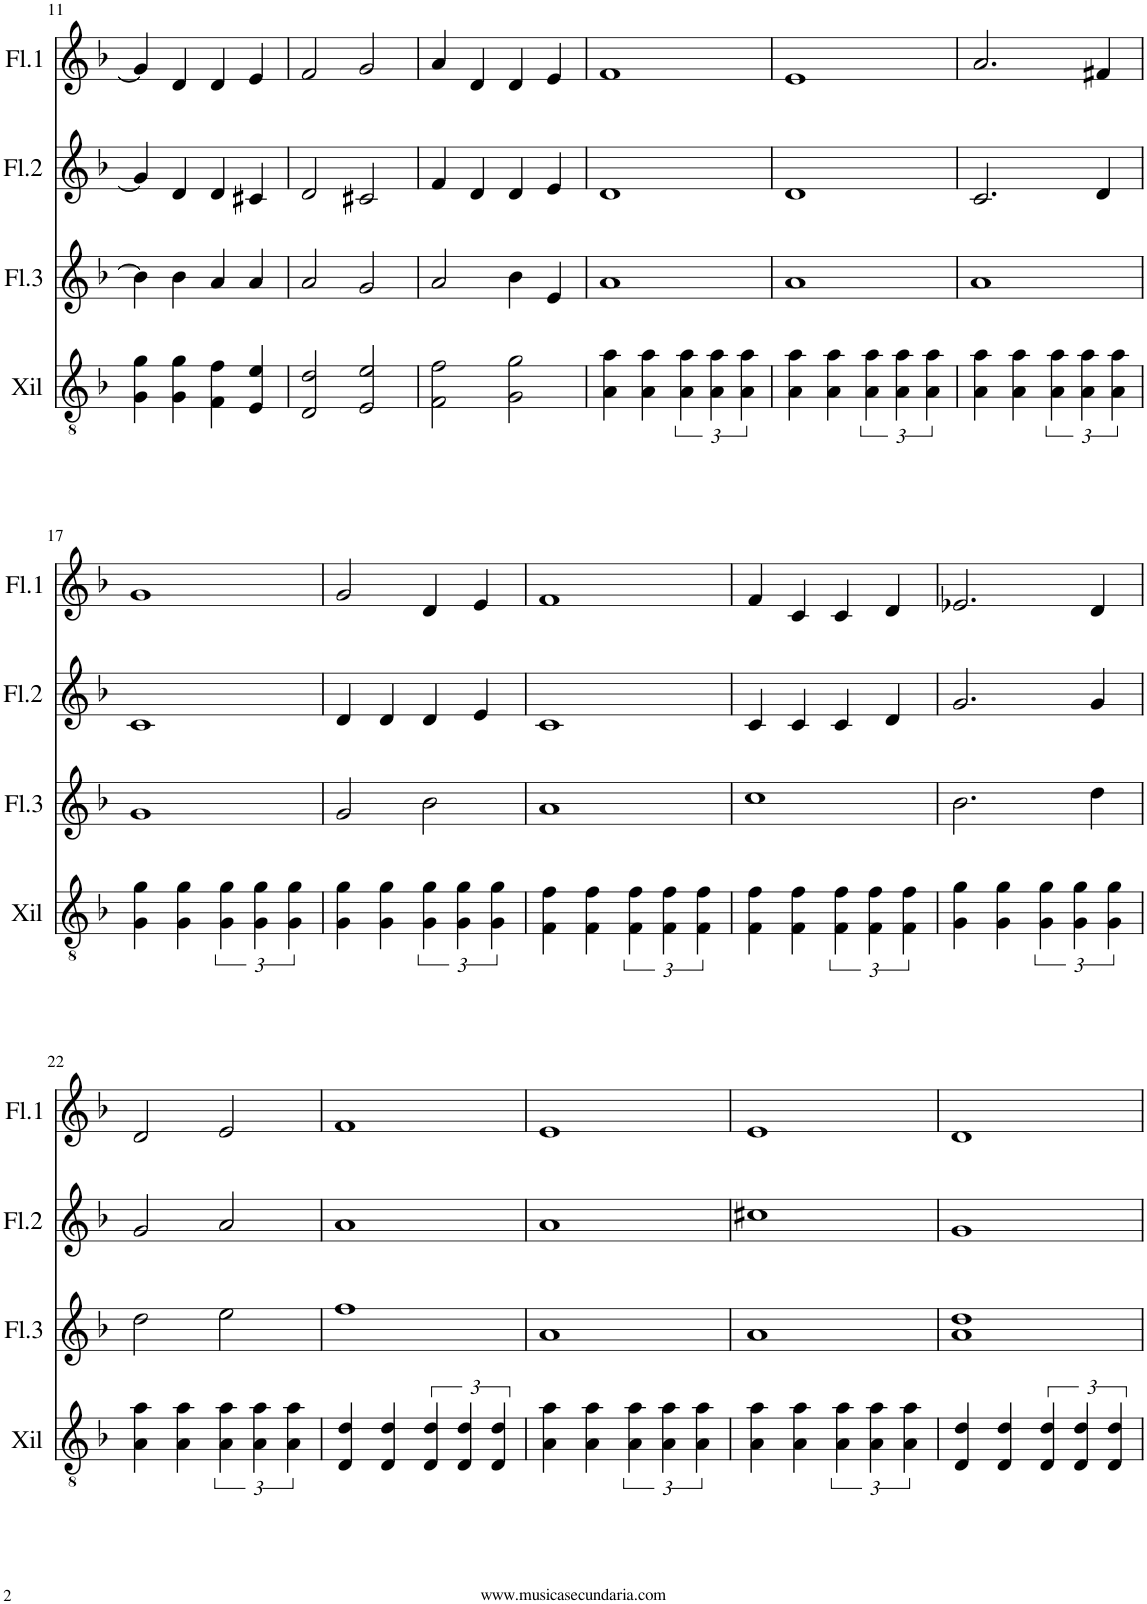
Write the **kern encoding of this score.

**kern	**kern	**kern	**kern
*part4	*part3	*part2	*part1
*staff4	*staff3	*staff2	*staff1
*I"Xil.Bajo	*I"Met/Fl.3	*I"Flauta 2	*I"Flauta 1
*I'Xil	*I'Fl.3	*I'Fl.2	*I'Fl.1
!!LO:PB:g=z
*clefGv2	*clefG2	*clefG2	*clefG2
*k[b-]	*k[b-]	*k[b-]	*k[b-]
*M4/4	*M4/4	*M4/4	*M4/4
=11	=11	=11	=11
4G\ 4g\	4b-\]	4g/]	4g/]
4G\ 4g\	4b-\	4d/	4d/
4F\ 4f\	4a/	4d/	4d/
4E/ 4e/	4a/	4c#X/	4e/
=12	=12	=12	=12
2D/ 2d/	2a/	2d/	2f/
2E/ 2e/	2g/	2c#X/	2g/
=13	=13	=13	=13
2F\ 2f\	2a/	4f/	4a/
.	.	4d/	4d/
2G\ 2g\	4b-\	4d/	4d/
.	4e/	4e/	4e/
=14	=14	=14	=14
4A\ 4a\	1a	1d	1f
4A\ 4a\	.	.	.
6A\ 6a\	.	.	.
6A\ 6a\	.	.	.
6A\ 6a\	.	.	.
=15	=15	=15	=15
4A\ 4a\	1a	1d	1e
4A\ 4a\	.	.	.
6A\ 6a\	.	.	.
6A\ 6a\	.	.	.
6A\ 6a\	.	.	.
=16	=16	=16	=16
4A\ 4a\	1a	2.c/	2.a/
4A\ 4a\	.	.	.
6A\ 6a\	.	.	.
6A\ 6a\	.	.	.
.	.	4d/	4f#X/
6A\ 6a\	.	.	.
!!LO:LB:g=z
=17	=17	=17	=17
4G\ 4g\	1g	1c	1g
4G\ 4g\	.	.	.
6G\ 6g\	.	.	.
6G\ 6g\	.	.	.
6G\ 6g\	.	.	.
=18	=18	=18	=18
4G\ 4g\	2g/	4d/	2g/
4G\ 4g\	.	4d/	.
6G\ 6g\	2b-\	4d/	4d/
6G\ 6g\	.	.	.
.	.	4e/	4e/
6G\ 6g\	.	.	.
=19	=19	=19	=19
4F\ 4f\	1a	1c	1f
4F\ 4f\	.	.	.
6F\ 6f\	.	.	.
6F\ 6f\	.	.	.
6F\ 6f\	.	.	.
=20	=20	=20	=20
4F\ 4f\	1cc	4c/	4f/
4F\ 4f\	.	4c/	4c/
6F\ 6f\	.	4c/	4c/
6F\ 6f\	.	.	.
.	.	4d/	4d/
6F\ 6f\	.	.	.
=21	=21	=21	=21
4G\ 4g\	2.b-\	2.g/	2.e-X/
4G\ 4g\	.	.	.
6G\ 6g\	.	.	.
6G\ 6g\	.	.	.
.	4dd\	4g/	4d/
6G\ 6g\	.	.	.
!!LO:LB:g=z
=22	=22	=22	=22
4A\ 4a\	2dd\	2g/	2d/
4A\ 4a\	.	.	.
6A\ 6a\	2ee\	2a/	2e/
6A\ 6a\	.	.	.
6A\ 6a\	.	.	.
=23	=23	=23	=23
4D/ 4d/	1ff	1a	1f
4D/ 4d/	.	.	.
6D/ 6d/	.	.	.
6D/ 6d/	.	.	.
6D/ 6d/	.	.	.
=24	=24	=24	=24
4A\ 4a\	1a	1a	1e
4A\ 4a\	.	.	.
6A\ 6a\	.	.	.
6A\ 6a\	.	.	.
6A\ 6a\	.	.	.
=25	=25	=25	=25
4A\ 4a\	1a	1cc#X	1e
4A\ 4a\	.	.	.
6A\ 6a\	.	.	.
6A\ 6a\	.	.	.
6A\ 6a\	.	.	.
=26	=26	=26	=26
4D/ 4d/	1a 1dd	1g	1d
4D/ 4d/	.	.	.
6D/ 6d/	.	.	.
6D/ 6d/	.	.	.
6D/ 6d/	.	.	.
=	=	=	=
*-	*-	*-	*-
